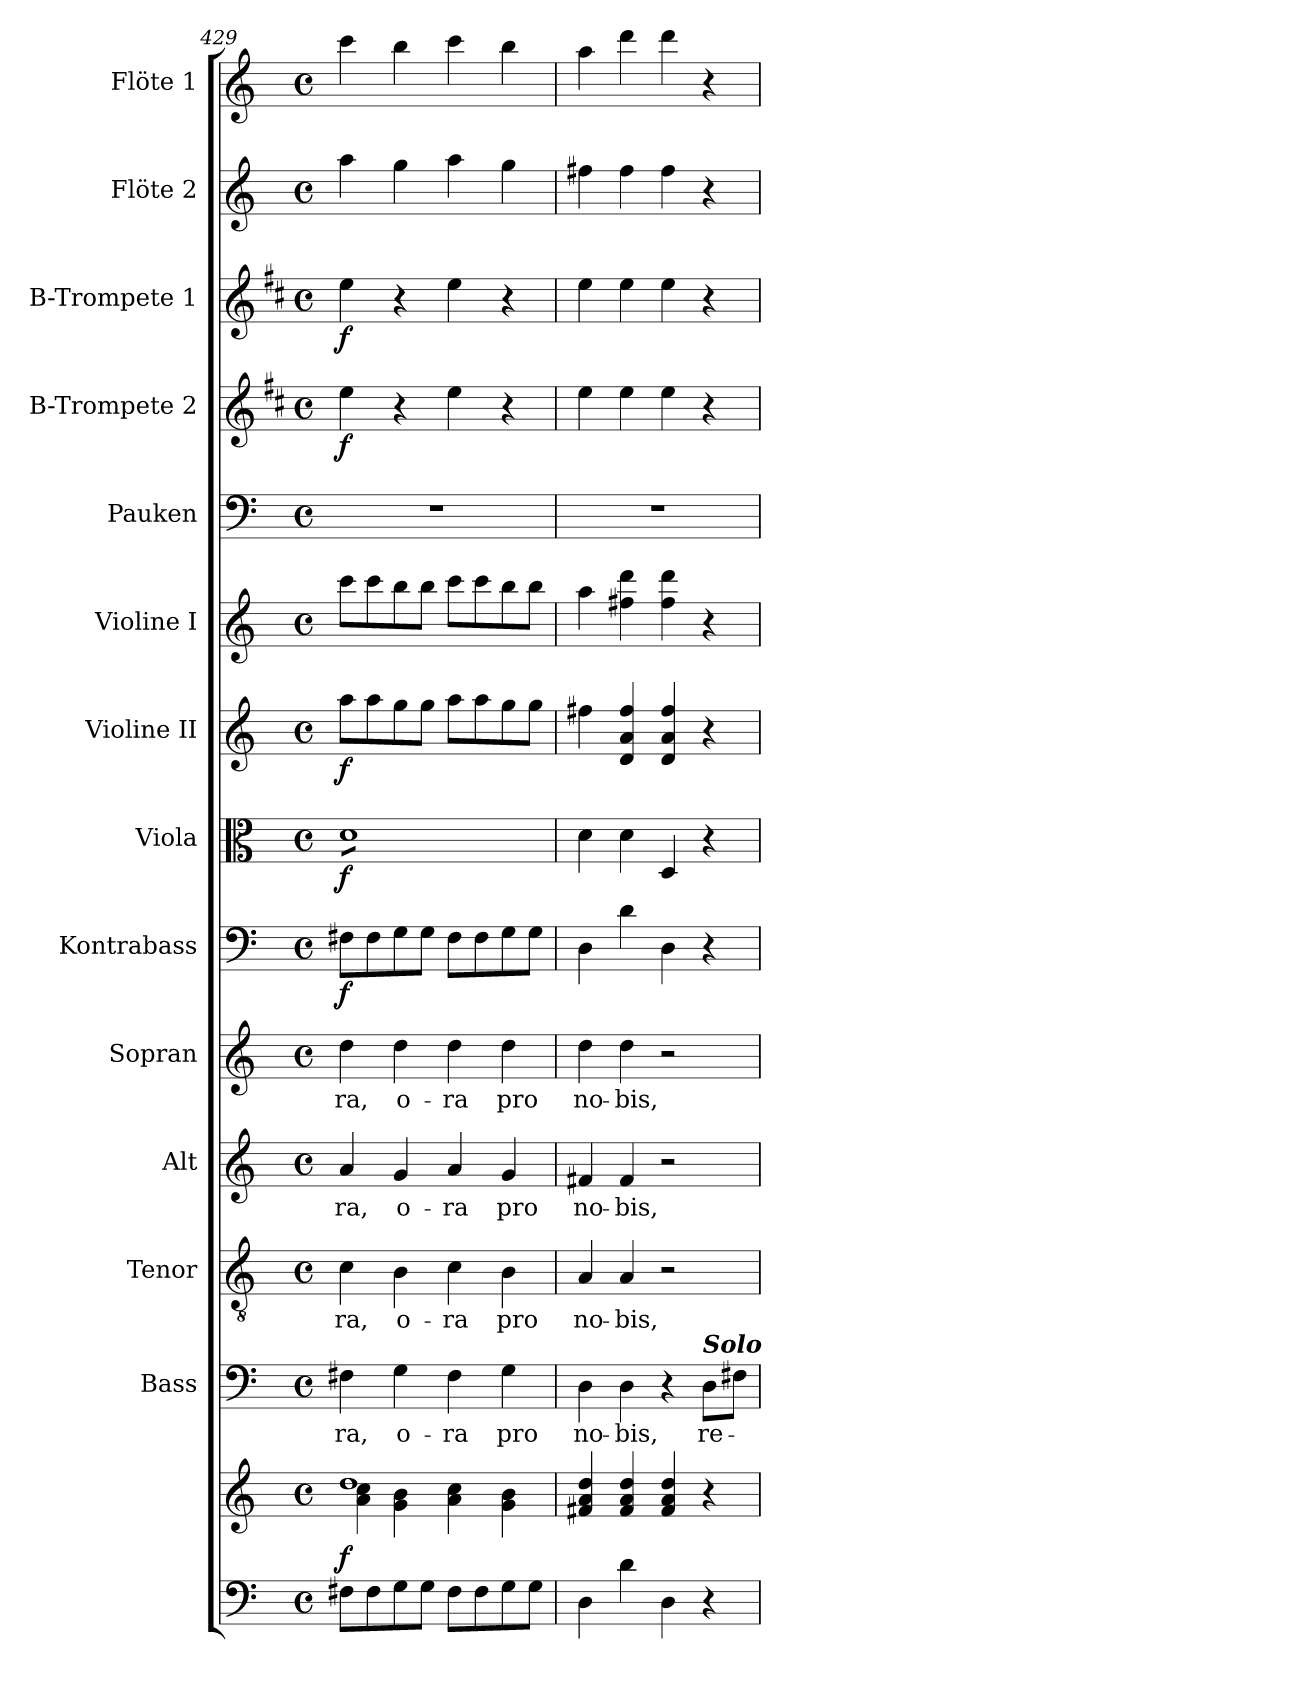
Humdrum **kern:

**kern	**kern	**dynam	**kern	**text	**kern	**text	**kern	**text	**kern	**text	**kern	**dynam	**kern	**dynam	**kern	**dynam	**kern	**kern	**kern	**dynam	**kern	**dynam	**kern	**kern
*part14	*part14	*part14	*part13	*part13	*part12	*part12	*part11	*part11	*part10	*part10	*part9	*part9	*part8	*part8	*part7	*part7	*part6	*part5	*part4	*part4	*part3	*part3	*part2	*part1
*staff15	*staff14	*staff14/15	*staff13	*staff13	*staff12	*staff12	*staff11	*staff11	*staff10	*staff10	*staff9	*staff9	*staff8	*staff8	*staff7	*staff7	*staff6	*staff5	*staff4	*staff4	*staff3	*staff3	*staff2	*staff1
*	*	*	*I"Bass	*	*I"Tenor	*	*I"Alt	*	*I"Sopran	*	*I"Kontrabass	*	*I"Viola	*	*I"Violine II	*	*I"Violine I	*I"Pauken	*I"B-Trompete 2	*	*I"B-Trompete 1	*	*I"Flöte 2	*I"Flöte 1
*	*	*	*I'B.	*	*I'T.	*	*I'A.	*	*I'S.	*	*I'Kb.	*	*I'Vla.	*	*I'Vl. II	*	*I'Vl. I	*I'Pk.	*I'B Trp. 2	*	*I'B Trp. 1	*	*I'Fl. 2	*I'Fl. 1
*clefF4	*clefG2	*	*clefF4	*	*clefGv2	*	*clefG2	*	*clefG2	*	*clefF4	*	*clefC3	*	*clefG2	*	*clefG2	*clefF4	*clefG2	*	*clefG2	*	*clefG2	*clefG2
*	*	*	*	*	*	*	*	*	*	*	*ITrd7c12	*	*	*	*	*	*	*	*ITrd1c2	*	*ITrd1c2	*	*	*
*k[]	*k[]	*	*k[]	*	*k[]	*	*k[]	*	*k[]	*	*k[]	*	*k[]	*	*k[]	*	*k[]	*k[]	*k[]	*	*k[]	*	*k[]	*k[]
*C:	*C:	*	*C:	*	*C:	*	*C:	*	*C:	*	*C:	*	*C:	*	*C:	*	*C:	*C:	*C:	*	*C:	*	*C:	*C:
*M4/4	*M4/4	*	*M4/4	*	*M4/4	*	*M4/4	*	*M4/4	*	*M4/4	*	*M4/4	*	*M4/4	*	*M4/4	*M4/4	*M4/4	*	*M4/4	*	*M4/4	*M4/4
*met(c)	*met(c)	*	*met(c)	*	*met(c)	*	*met(c)	*	*met(c)	*	*met(c)	*	*met(c)	*	*met(c)	*	*met(c)	*met(c)	*met(c)	*	*met(c)	*	*met(c)	*met(c)
=429	=429	=429	=429	=429	=429	=429	=429	=429	=429	=429	=429	=429	=429	=429	=429	=429	=429	=429	=429	=429	=429	=429	=429	=429
*	*^	*	*	*	*	*	*	*	*	*	*	*	*	*	*	*	*	*	*	*	*	*	*	*
!	!	!	!LO:DY:a=2	!	!LO:LY:b	!	!LO:LY:b	!	!LO:LY:b	!	!LO:LY:b	!	!LO:DY:b	!	!LO:DY:b	!	!LO:DY:b	!	!	!	!LO:DY:b	!	!LO:DY:b	!	!
*	*	*	*	*	*	*	*	*	*	*	*	*	*	*tremolo	*	*	*	*	*	*	*	*	*	*	*
8F#X\L	1dd	4a\ 4cc\	f	4F#X\	-ra,	4c\	-ra,	4a/	-ra,	4dd\	-ra,	8FF#X\L	f	8dL	f	8aa\L	f	8ccc\L	1r	4dd\	f	4dd\	f	4aa\	4ccc\
8F#\	.	.	.	.	.	.	.	.	.	.	.	8FF#\	.	8d	.	8aa\	.	8ccc\	.	.	.	.	.	.	.
!	!	!	!	!	!LO:LY:b	!	!LO:LY:b	!	!LO:LY:b	!	!LO:LY:b	!	!	!	!	!	!	!	!	!	!	!	!	!	!
8G\	.	4g\ 4b\	.	4G\	o-	4B\	o-	4g/	o-	4dd\	o-	8GG\	.	8d	.	8gg\	.	8bb\	.	4r	.	4r	.	4gg\	4bb\
8G\J	.	.	.	.	.	.	.	.	.	.	.	8GG\J	.	8d	.	8gg\J	.	8bb\J	.	.	.	.	.	.	.
!	!	!	!	!	!LO:LY:b	!	!LO:LY:b	!	!LO:LY:b	!	!LO:LY:b	!	!	!	!	!	!	!	!	!	!	!	!	!	!
8F#\L	.	4a\ 4cc\	.	4F#\	-ra	4c\	-ra	4a/	-ra	4dd\	-ra	8FF#\L	.	8d	.	8aa\L	.	8ccc\L	.	4dd\	.	4dd\	.	4aa\	4ccc\
8F#\	.	.	.	.	.	.	.	.	.	.	.	8FF#\	.	8d	.	8aa\	.	8ccc\	.	.	.	.	.	.	.
!	!	!	!	!	!LO:LY:b	!	!LO:LY:b	!	!LO:LY:b	!	!LO:LY:b	!	!	!	!	!	!	!	!	!	!	!	!	!	!
8G\	.	4g\ 4b\	.	4G\	pro	4B\	pro	4g/	pro	4dd\	pro	8GG\	.	8d	.	8gg\	.	8bb\	.	4r	.	4r	.	4gg\	4bb\
8G\J	.	.	.	.	.	.	.	.	.	.	.	8GG\J	.	8dJ	.	8gg\J	.	8bb\J	.	.	.	.	.	.	.
*	*	*	*	*	*	*	*	*	*	*	*	*	*	*Xtremolo	*	*	*	*	*	*	*	*	*	*	*
*	*v	*v	*	*	*	*	*	*	*	*	*	*	*	*	*	*	*	*	*	*	*	*	*	*	*
!!LO:PB:g=z
=430	=430	=430	=430	=430	=430	=430	=430	=430	=430	=430	=430	=430	=430	=430	=430	=430	=430	=430	=430	=430	=430	=430	=430	=430
!	!	!	!	!LO:LY:b	!	!LO:LY:b	!	!LO:LY:b	!	!LO:LY:b	!	!	!	!	!	!	!	!	!	!	!	!	!	!
4D\	4f#X/ 4a/ 4dd/	.	4D\	no-	4A/	no-	4f#X/	no-	4dd\	no-	4DD\	.	4d\	.	4ff#X\	.	4aa\	1r	4dd\	.	4dd\	.	4ff#X\	4aa\
!	!	!	!	!LO:LY:b	!	!LO:LY:b	!	!LO:LY:b	!	!LO:LY:b	!	!	!	!	!	!	!	!	!	!	!	!	!	!
4d\	4f#/ 4a/ 4dd/	.	4D\	-bis,	4A/	-bis,	4f#/	-bis,	4dd\	-bis,	4D\	.	4d\	.	4d/ 4a/ 4ff#/	.	4ff#X\ 4ddd\	.	4dd\	.	4dd\	.	4ff#\	4ddd\
4D\	4f#/ 4a/ 4dd/	.	4r	.	2r	.	2r	.	2r	.	4DD\	.	4D/	.	4d/ 4a/ 4ff#/	.	4ff#\ 4ddd\	.	4dd\	.	4dd\	.	4ff#\	4ddd\
!	!	!	!LO:TX:a:Bi:t=Solo	!	!	!	!	!	!	!	!	!	!	!	!	!	!	!	!	!	!	!	!	!
!	!	!	!	!LO:LY:b	!	!	!	!	!	!	!	!	!	!	!	!	!	!	!	!	!	!	!	!
4r	4r	.	8D\L	re-	.	.	.	.	.	.	4r	.	4r	.	4r	.	4r	.	4r	.	4r	.	4r	4r
.	.	.	8F#X\J	.	.	.	.	.	.	.	.	.	.	.	.	.	.	.	.	.	.	.	.	.
=	=	=	=	=	=	=	=	=	=	=	=	=	=	=	=	=	=	=	=	=	=	=	=	=
*-	*-	*-	*-	*-	*-	*-	*-	*-	*-	*-	*-	*-	*-	*-	*-	*-	*-	*-	*-	*-	*-	*-	*-	*-
